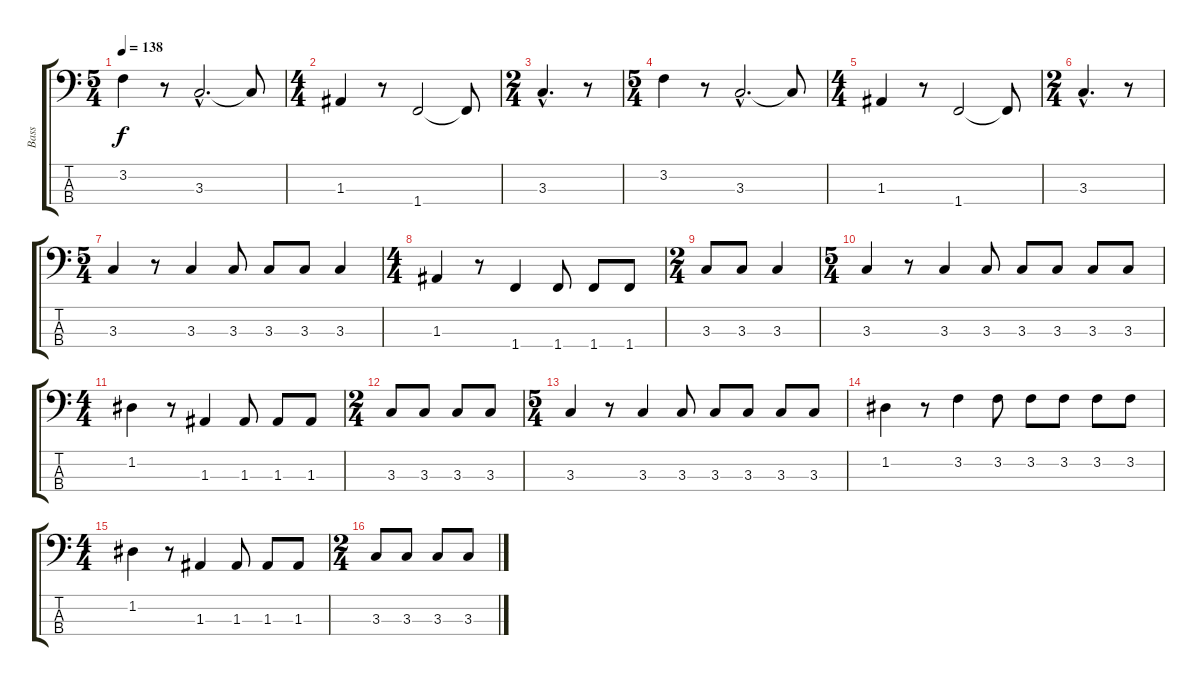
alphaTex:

\track ("Bass" "Bass") {instrument electricbasspick}
\staff {score tabs}
\tuning (G2 D2 A1 E1) {hide}
\ts (5 4)
\tempo 138
\clef f4
\ks c
3.2.4{dy f instrument electricbasspick} r.8 3.3{hac}.2{d} 3.3{t}.8 |
\ts (4 4)
1.3.4 r.8 1.4.2 1.4{t}.8 |
\ts (2 4)
3.3{hac}.4{d} r.8 |
\ts (5 4)
3.2.4 r.8 3.3{hac}.2{d} 3.3{t}.8 |
\ts (4 4)
1.3.4 r.8 1.4.2 1.4{t}.8 |
\ts (2 4)
3.3{hac}.4{d} r.8 |
\ts (5 4)
3.3.4 r.8 3.3.4 3.3.8 3.3.8 3.3.8 3.3.4 |
\ts (4 4)
1.3.4 r.8 1.4.4 1.4.8 1.4.8 1.4.8 |
\ts (2 4)
3.3.8 3.3.8 3.3.4 |
\ts (5 4)
3.3.4 r.8 3.3.4 3.3.8 3.3.8 3.3.8 3.3.8 3.3.8 |
\ts (4 4)
1.2.4 r.8 1.3.4 1.3.8 1.3.8 1.3.8 |
\ts (2 4)
3.3.8 3.3.8 3.3.8 3.3.8 |
\ts (5 4)
3.3.4 r.8 3.3.4 3.3.8 3.3.8 3.3.8 3.3.8 3.3.8 |
1.2.4 r.8 3.2.4 3.2.8 3.2.8 3.2.8 3.2.8 3.2.8 |
\ts (4 4)
1.2.4 r.8 1.3.4 1.3.8 1.3.8 1.3.8 |
\ts (2 4)
3.3.8 3.3.8 3.3.8 3.3.8
